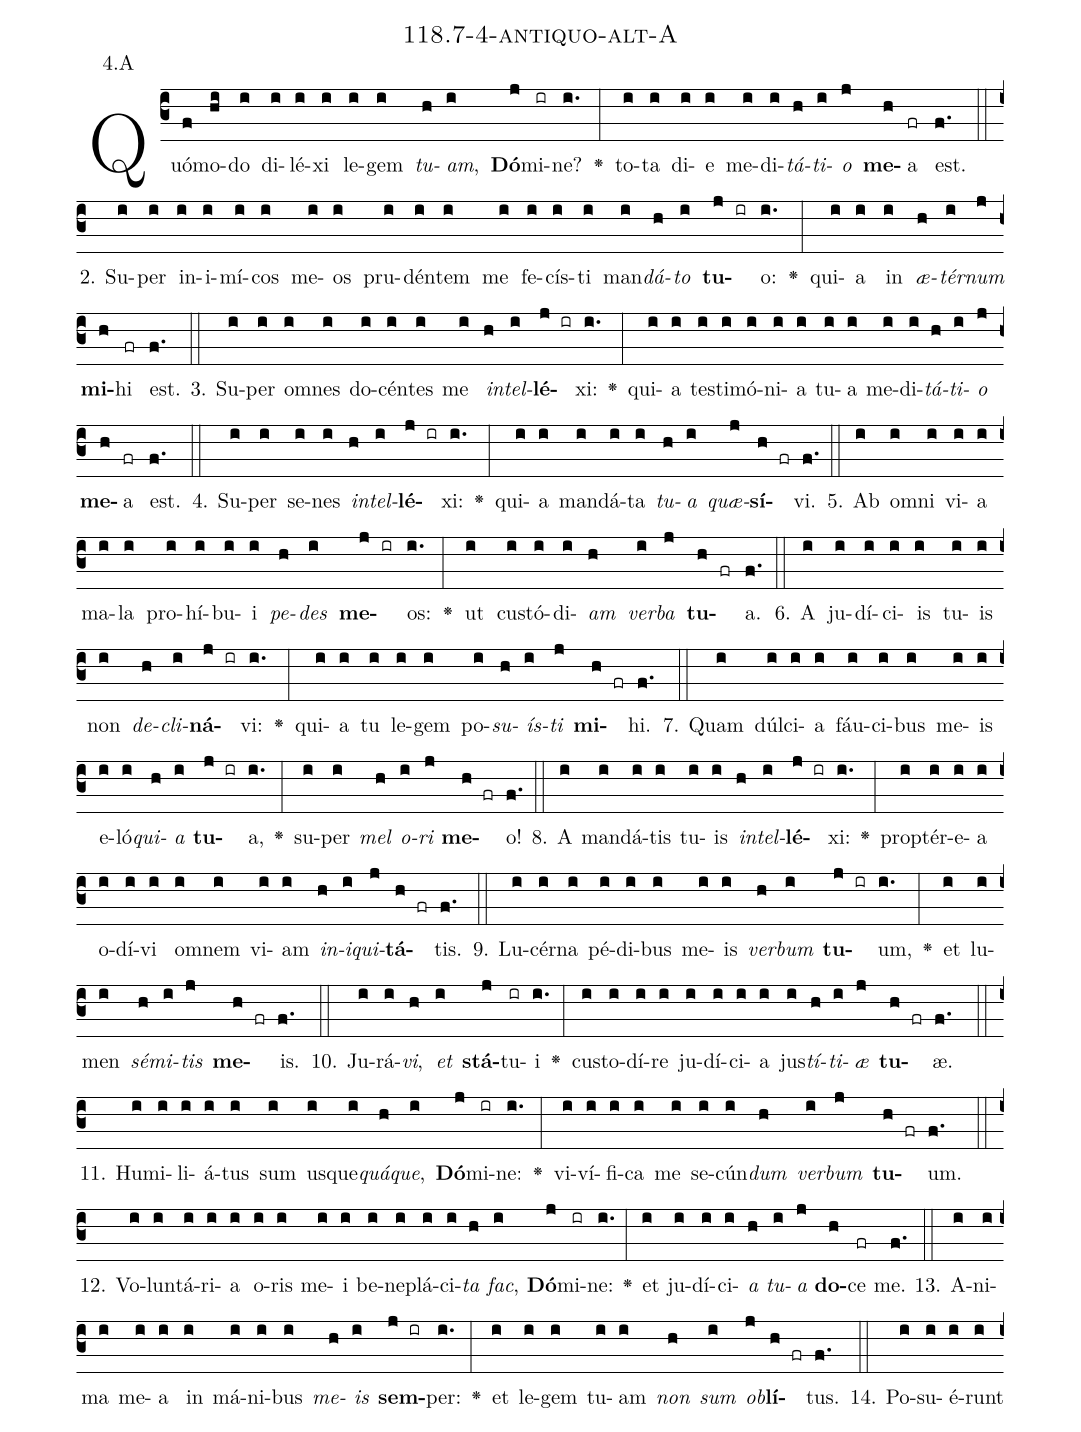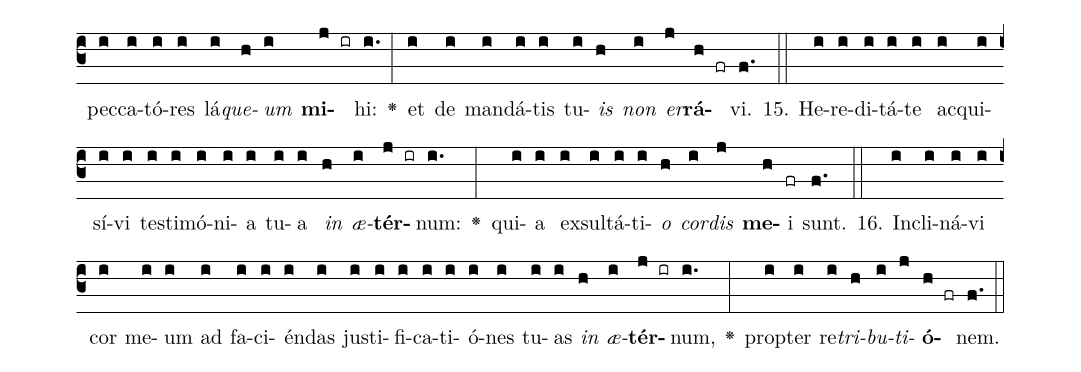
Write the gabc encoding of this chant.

name: 118.7-4-antiquo-alt-A;
annotation: 4.A;
%%
(c3)Quó(f)mo(hi)do(i) di(i)lé(i)xi(i) le(i)gem(i) <i>tu</i>(h)<i>am</i>,(i) <b>Dó</b>(j)mi(ir)ne?(i.) <v>\greheightstar</v>(:) to(i)ta(i) di(i)e(i) me(i)di(i)<i>tá</i>(h)<i>ti</i>(i)<i>o</i>(j) <b>me</b>(h)a(fr) est.(f.) (::)
2. Su(i)per(i) in(i)i(i)mí(i)cos(i) me(i)os(i) pru(i)dén(i)tem(i) me(i) fe(i)cís(i)ti(i) man(i)<i>dá</i>(h)<i>to</i>(i) <b>tu</b>(j ir)o:(i.) <v>\greheightstar</v>(:) qui(i)a(i) in(i) <i>æ</i>(h)<i>tér</i>(i)<i>num</i>(j) <b>mi</b>(h)hi(fr) est.(f.) (::)
3. Su(i)per(i) om(i)nes(i) do(i)cén(i)tes(i) me(i) <i>in</i>(h)<i>tel</i>(i)<b>lé</b>(j ir)xi:(i.) <v>\greheightstar</v>(:) qui(i)a(i) tes(i)ti(i)mó(i)ni(i)a(i) tu(i)a(i) me(i)di(i)<i>tá</i>(h)<i>ti</i>(i)<i>o</i>(j) <b>me</b>(h)a(fr) est.(f.) (::)
4. Su(i)per(i) se(i)nes(i) <i>in</i>(h)<i>tel</i>(i)<b>lé</b>(j ir)xi:(i.) <v>\greheightstar</v>(:) qui(i)a(i) man(i)dá(i)ta(i) <i>tu</i>(h)<i>a</i>(i) <i>quæ</i>(j)<b>sí</b>(h fr)vi.(f.) (::)
5. Ab(i) om(i)ni(i) vi(i)a(i) ma(i)la(i) pro(i)hí(i)bu(i)i(i) <i>pe</i>(h)<i>des</i>(i) <b>me</b>(j ir)os:(i.) <v>\greheightstar</v>(:) ut(i) cus(i)tó(i)di(i)<i>am</i>(h) <i>ver</i>(i)<i>ba</i>(j) <b>tu</b>(h fr)a.(f.) (::)
6. A(i) ju(i)dí(i)ci(i)is(i) tu(i)is(i) non(i) <i>de</i>(h)<i>cli</i>(i)<b>ná</b>(j ir)vi:(i.) <v>\greheightstar</v>(:) qui(i)a(i) tu(i) le(i)gem(i) po(i)<i>su</i>(h)<i>ís</i>(i)<i>ti</i>(j) <b>mi</b>(h fr)hi.(f.) (::)
7. Quam(i) dúl(i)ci(i)a(i) fáu(i)ci(i)bus(i) me(i)is(i) e(i)ló(i)<i>qui</i>(h)<i>a</i>(i) <b>tu</b>(j ir)a,(i.) <v>\greheightstar</v>(:) su(i)per(i) <i>mel</i>(h) <i>o</i>(i)<i>ri</i>(j) <b>me</b>(h fr)o!(f.) (::)
8. A(i) man(i)dá(i)tis(i) tu(i)is(i) <i>in</i>(h)<i>tel</i>(i)<b>lé</b>(j ir)xi:(i.) <v>\greheightstar</v>(:) prop(i)tér(i)e(i)a(i) o(i)dí(i)vi(i) om(i)nem(i) vi(i)am(i) <i>in</i>(h)<i>i</i>(i)<i>qui</i>(j)<b>tá</b>(h fr)tis.(f.) (::)
9. Lu(i)cér(i)na(i) pé(i)di(i)bus(i) me(i)is(i) <i>ver</i>(h)<i>bum</i>(i) <b>tu</b>(j ir)um,(i.) <v>\greheightstar</v>(:) et(i) lu(i)men(i) <i>sé</i>(h)<i>mi</i>(i)<i>tis</i>(j) <b>me</b>(h fr)is.(f.) (::)
10. Ju(i)rá(i)<i>vi</i>,(h) <i>et</i>(i) <b>stá</b>(j)tu(ir)i(i.) <v>\greheightstar</v>(:) cus(i)to(i)dí(i)re(i) ju(i)dí(i)ci(i)a(i) jus(i)<i>tí</i>(h)<i>ti</i>(i)<i>æ</i>(j) <b>tu</b>(h fr)æ.(f.) (::)
11. Hu(i)mi(i)li(i)á(i)tus(i) sum(i) us(i)que(i)<i>quá</i>(h)<i>que</i>,(i) <b>Dó</b>(j)mi(ir)ne:(i.) <v>\greheightstar</v>(:) vi(i)ví(i)fi(i)ca(i) me(i) se(i)cún(i)<i>dum</i>(h) <i>ver</i>(i)<i>bum</i>(j) <b>tu</b>(h fr)um.(f.) (::)
12. Vo(i)lun(i)tá(i)ri(i)a(i) o(i)ris(i) me(i)i(i) be(i)ne(i)plá(i)ci(i)<i>ta</i>(h) <i>fac</i>,(i) <b>Dó</b>(j)mi(ir)ne:(i.) <v>\greheightstar</v>(:) et(i) ju(i)dí(i)ci(i)<i>a</i>(h) <i>tu</i>(i)<i>a</i>(j) <b>do</b>(h)ce(fr) me.(f.) (::)
13. A(i)ni(i)ma(i) me(i)a(i) in(i) má(i)ni(i)bus(i) <i>me</i>(h)<i>is</i>(i) <b>sem</b>(j ir)per:(i.) <v>\greheightstar</v>(:) et(i) le(i)gem(i) tu(i)am(i) <i>non</i>(h) <i>sum</i>(i) <i>ob</i>(j)<b>lí</b>(h fr)tus.(f.) (::)
14. Po(i)su(i)é(i)runt(i) pec(i)ca(i)tó(i)res(i) lá(i)<i>que</i>(h)<i>um</i>(i) <b>mi</b>(j ir)hi:(i.) <v>\greheightstar</v>(:) et(i) de(i) man(i)dá(i)tis(i) tu(i)<i>is</i>(h) <i>non</i>(i) <i>er</i>(j)<b>rá</b>(h fr)vi.(f.) (::)
15. He(i)re(i)di(i)tá(i)te(i) ac(i)qui(i)sí(i)vi(i) tes(i)ti(i)mó(i)ni(i)a(i) tu(i)a(i) <i>in</i>(h) <i>æ</i>(i)<b>tér</b>(j ir)num:(i.) <v>\greheightstar</v>(:) qui(i)a(i) ex(i)sul(i)tá(i)ti(i)<i>o</i>(h) <i>cor</i>(i)<i>dis</i>(j) <b>me</b>(h)i(fr) sunt.(f.) (::)
16. In(i)cli(i)ná(i)vi(i) cor(i) me(i)um(i) ad(i) fa(i)ci(i)én(i)das(i) jus(i)ti(i)fi(i)ca(i)ti(i)ó(i)nes(i) tu(i)as(i) <i>in</i>(h) <i>æ</i>(i)<b>tér</b>(j ir)num,(i.) <v>\greheightstar</v>(:) prop(i)ter(i) re(i)<i>tri</i>(h)<i>bu</i>(i)<i>ti</i>(j)<b>ó</b>(h fr)nem.(f.) (::)
